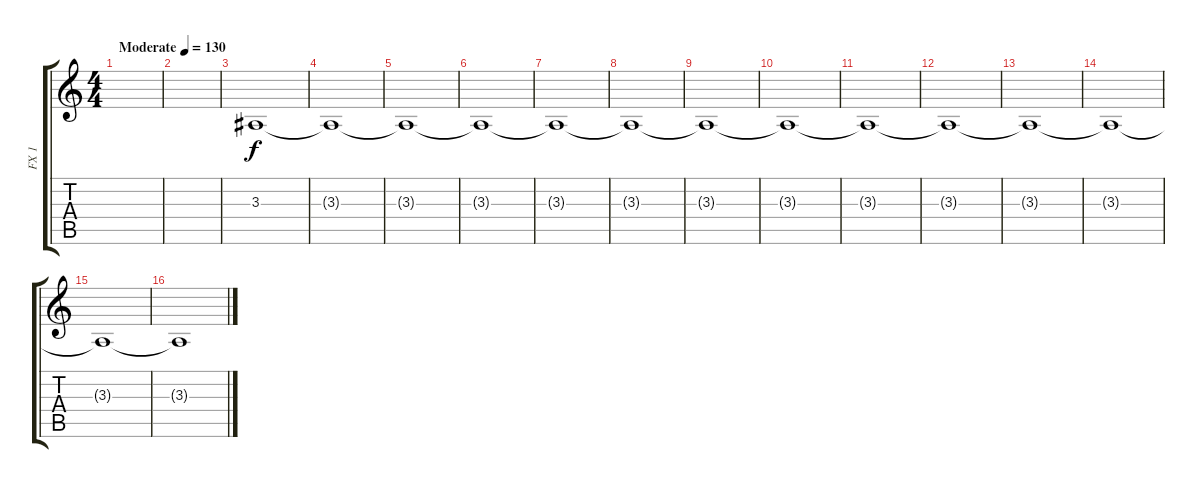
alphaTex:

\track ("FX 1" "FX 1") {instrument lead1square}
\staff {score tabs}
\tuning (E4 B3 G3 D3 A2 E2) {hide}
\ts (4 4)
\tempo (130 "Moderate")
\clef g2
\ks c
|
|
3.3.1 |
3.3{t}.1 |
3.3{t}.1 |
3.3{t}.1 |
3.3{t}.1 |
3.3{t}.1 |
3.3{t}.1 |
3.3{t}.1 |
3.3{t}.1 |
3.3{t}.1 |
3.3{t}.1 |
3.3{t}.1 |
3.3{t}.1 |
3.3{t}.1
